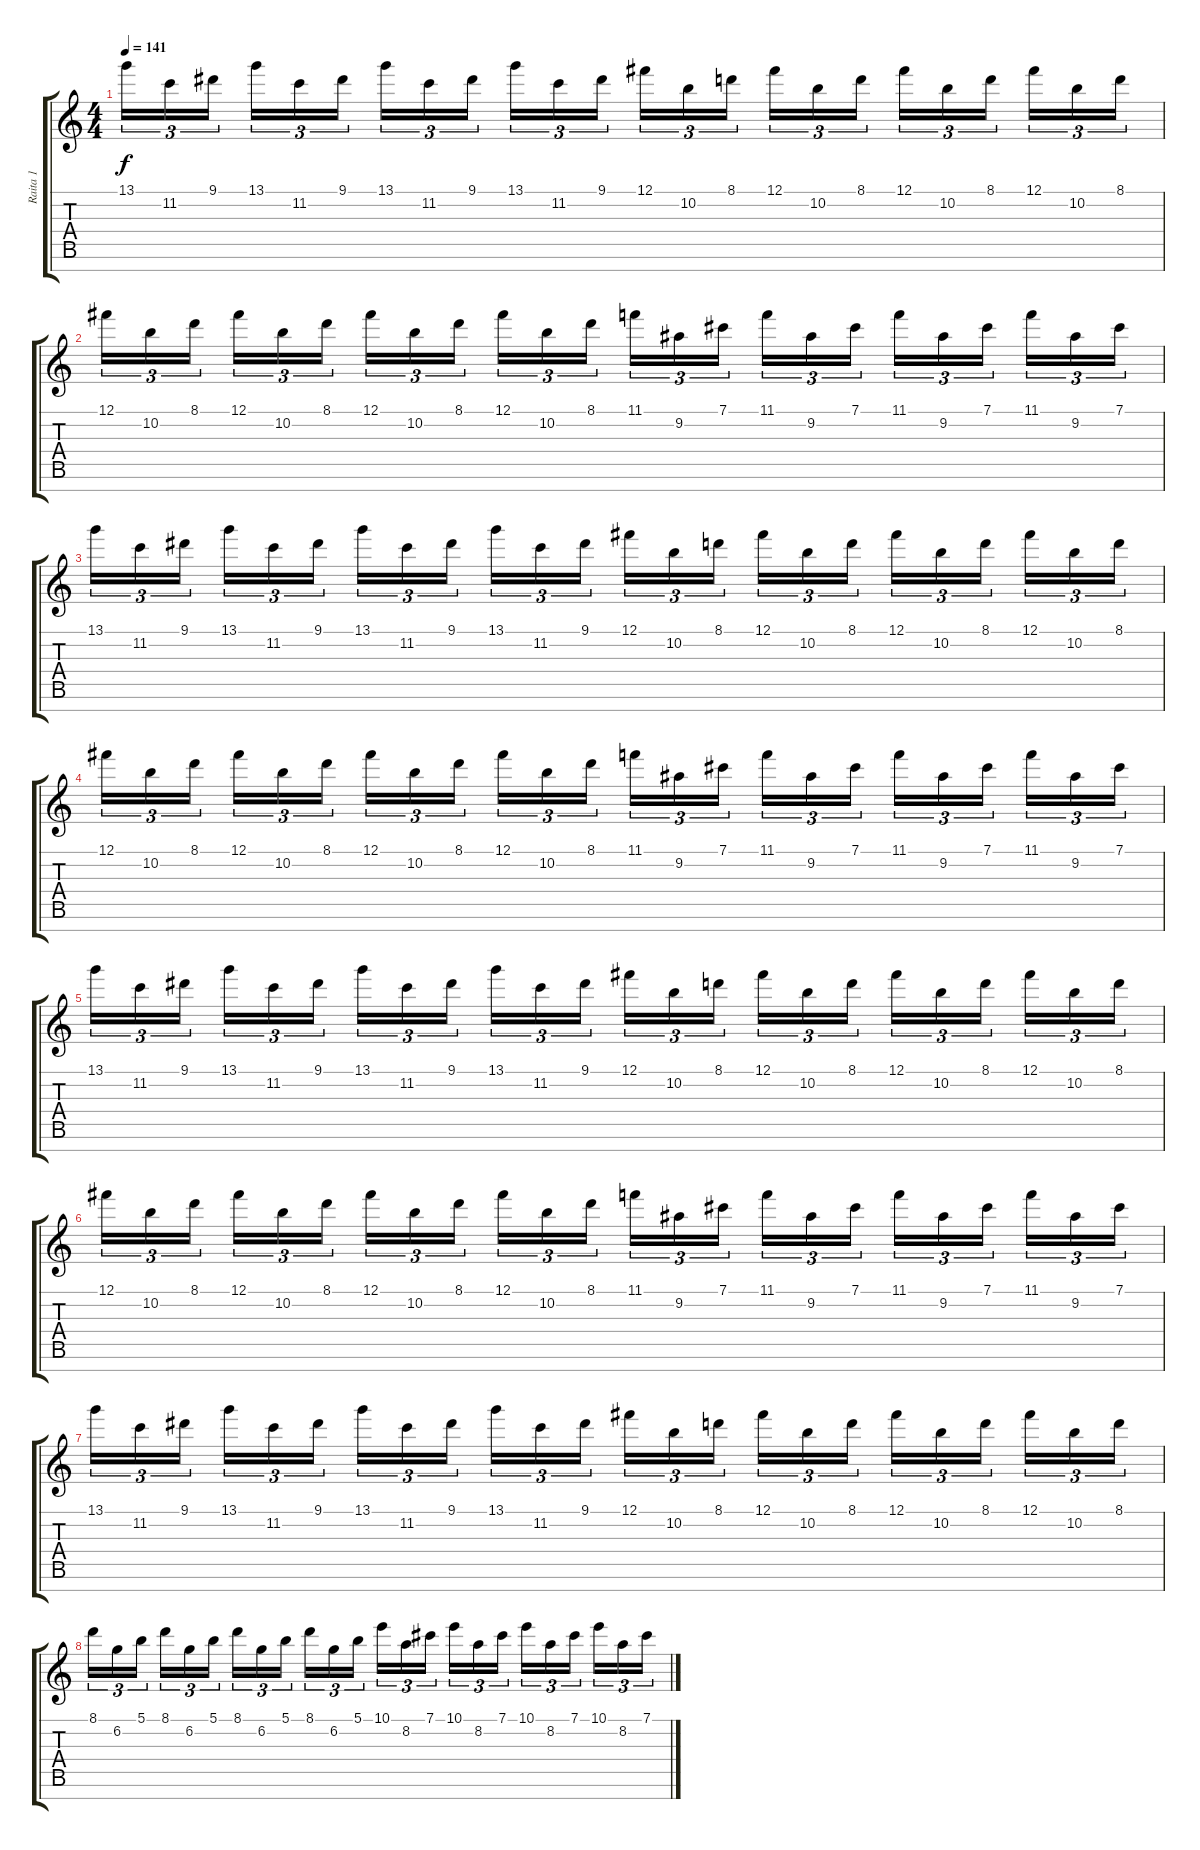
\track ("Raita 1" "Raita 1") {instrument distortionguitar}
\staff {score tabs}
\tuning (Gb4 Db4 A3 E3 B2 Gb2 B1) {hide}
\ts (4 4)
\tempo 141
\clef g2
\ks c
13.1.16{tu (3 2) dy f} 11.2.16{tu (3 2)} 9.1.16{tu (3 2)} 13.1.16{tu (3 2)} 11.2.16{tu (3 2)} 9.1.16{tu (3 2)} 13.1.16{tu (3 2)} 11.2.16{tu (3 2)} 9.1.16{tu (3 2)} 13.1.16{tu (3 2)} 11.2.16{tu (3 2)} 9.1.16{tu (3 2)} 12.1.16{tu (3 2)} 10.2.16{tu (3 2)} 8.1.16{tu (3 2)} 12.1.16{tu (3 2)} 10.2.16{tu (3 2)} 8.1.16{tu (3 2)} 12.1.16{tu (3 2)} 10.2.16{tu (3 2)} 8.1.16{tu (3 2)} 12.1.16{tu (3 2)} 10.2.16{tu (3 2)} 8.1.16{tu (3 2)} |
12.1.16{tu (3 2)} 10.2.16{tu (3 2)} 8.1.16{tu (3 2)} 12.1.16{tu (3 2)} 10.2.16{tu (3 2)} 8.1.16{tu (3 2)} 12.1.16{tu (3 2)} 10.2.16{tu (3 2)} 8.1.16{tu (3 2)} 12.1.16{tu (3 2)} 10.2.16{tu (3 2)} 8.1.16{tu (3 2)} 11.1.16{tu (3 2)} 9.2.16{tu (3 2)} 7.1.16{tu (3 2)} 11.1.16{tu (3 2)} 9.2.16{tu (3 2)} 7.1.16{tu (3 2)} 11.1.16{tu (3 2)} 9.2.16{tu (3 2)} 7.1.16{tu (3 2)} 11.1.16{tu (3 2)} 9.2.16{tu (3 2)} 7.1.16{tu (3 2)} |
13.1.16{tu (3 2)} 11.2.16{tu (3 2)} 9.1.16{tu (3 2)} 13.1.16{tu (3 2)} 11.2.16{tu (3 2)} 9.1.16{tu (3 2)} 13.1.16{tu (3 2)} 11.2.16{tu (3 2)} 9.1.16{tu (3 2)} 13.1.16{tu (3 2)} 11.2.16{tu (3 2)} 9.1.16{tu (3 2)} 12.1.16{tu (3 2)} 10.2.16{tu (3 2)} 8.1.16{tu (3 2)} 12.1.16{tu (3 2)} 10.2.16{tu (3 2)} 8.1.16{tu (3 2)} 12.1.16{tu (3 2)} 10.2.16{tu (3 2)} 8.1.16{tu (3 2)} 12.1.16{tu (3 2)} 10.2.16{tu (3 2)} 8.1.16{tu (3 2)} |
12.1.16{tu (3 2)} 10.2.16{tu (3 2)} 8.1.16{tu (3 2)} 12.1.16{tu (3 2)} 10.2.16{tu (3 2)} 8.1.16{tu (3 2)} 12.1.16{tu (3 2)} 10.2.16{tu (3 2)} 8.1.16{tu (3 2)} 12.1.16{tu (3 2)} 10.2.16{tu (3 2)} 8.1.16{tu (3 2)} 11.1.16{tu (3 2)} 9.2.16{tu (3 2)} 7.1.16{tu (3 2)} 11.1.16{tu (3 2)} 9.2.16{tu (3 2)} 7.1.16{tu (3 2)} 11.1.16{tu (3 2)} 9.2.16{tu (3 2)} 7.1.16{tu (3 2)} 11.1.16{tu (3 2)} 9.2.16{tu (3 2)} 7.1.16{tu (3 2)} |
13.1.16{tu (3 2)} 11.2.16{tu (3 2)} 9.1.16{tu (3 2)} 13.1.16{tu (3 2)} 11.2.16{tu (3 2)} 9.1.16{tu (3 2)} 13.1.16{tu (3 2)} 11.2.16{tu (3 2)} 9.1.16{tu (3 2)} 13.1.16{tu (3 2)} 11.2.16{tu (3 2)} 9.1.16{tu (3 2)} 12.1.16{tu (3 2)} 10.2.16{tu (3 2)} 8.1.16{tu (3 2)} 12.1.16{tu (3 2)} 10.2.16{tu (3 2)} 8.1.16{tu (3 2)} 12.1.16{tu (3 2)} 10.2.16{tu (3 2)} 8.1.16{tu (3 2)} 12.1.16{tu (3 2)} 10.2.16{tu (3 2)} 8.1.16{tu (3 2)} |
12.1.16{tu (3 2)} 10.2.16{tu (3 2)} 8.1.16{tu (3 2)} 12.1.16{tu (3 2)} 10.2.16{tu (3 2)} 8.1.16{tu (3 2)} 12.1.16{tu (3 2)} 10.2.16{tu (3 2)} 8.1.16{tu (3 2)} 12.1.16{tu (3 2)} 10.2.16{tu (3 2)} 8.1.16{tu (3 2)} 11.1.16{tu (3 2)} 9.2.16{tu (3 2)} 7.1.16{tu (3 2)} 11.1.16{tu (3 2)} 9.2.16{tu (3 2)} 7.1.16{tu (3 2)} 11.1.16{tu (3 2)} 9.2.16{tu (3 2)} 7.1.16{tu (3 2)} 11.1.16{tu (3 2)} 9.2.16{tu (3 2)} 7.1.16{tu (3 2)} |
13.1.16{tu (3 2)} 11.2.16{tu (3 2)} 9.1.16{tu (3 2)} 13.1.16{tu (3 2)} 11.2.16{tu (3 2)} 9.1.16{tu (3 2)} 13.1.16{tu (3 2)} 11.2.16{tu (3 2)} 9.1.16{tu (3 2)} 13.1.16{tu (3 2)} 11.2.16{tu (3 2)} 9.1.16{tu (3 2)} 12.1.16{tu (3 2)} 10.2.16{tu (3 2)} 8.1.16{tu (3 2)} 12.1.16{tu (3 2)} 10.2.16{tu (3 2)} 8.1.16{tu (3 2)} 12.1.16{tu (3 2)} 10.2.16{tu (3 2)} 8.1.16{tu (3 2)} 12.1.16{tu (3 2)} 10.2.16{tu (3 2)} 8.1.16{tu (3 2)} |
8.1.16{tu (3 2)} 6.2.16{tu (3 2)} 5.1.16{tu (3 2)} 8.1.16{tu (3 2)} 6.2.16{tu (3 2)} 5.1.16{tu (3 2)} 8.1.16{tu (3 2)} 6.2.16{tu (3 2)} 5.1.16{tu (3 2)} 8.1.16{tu (3 2)} 6.2.16{tu (3 2)} 5.1.16{tu (3 2)} 10.1.16{tu (3 2)} 8.2.16{tu (3 2)} 7.1.16{tu (3 2)} 10.1.16{tu (3 2)} 8.2.16{tu (3 2)} 7.1.16{tu (3 2)} 10.1.16{tu (3 2)} 8.2.16{tu (3 2)} 7.1.16{tu (3 2)} 10.1.16{tu (3 2)} 8.2.16{tu (3 2)} 7.1.16{tu (3 2)}
